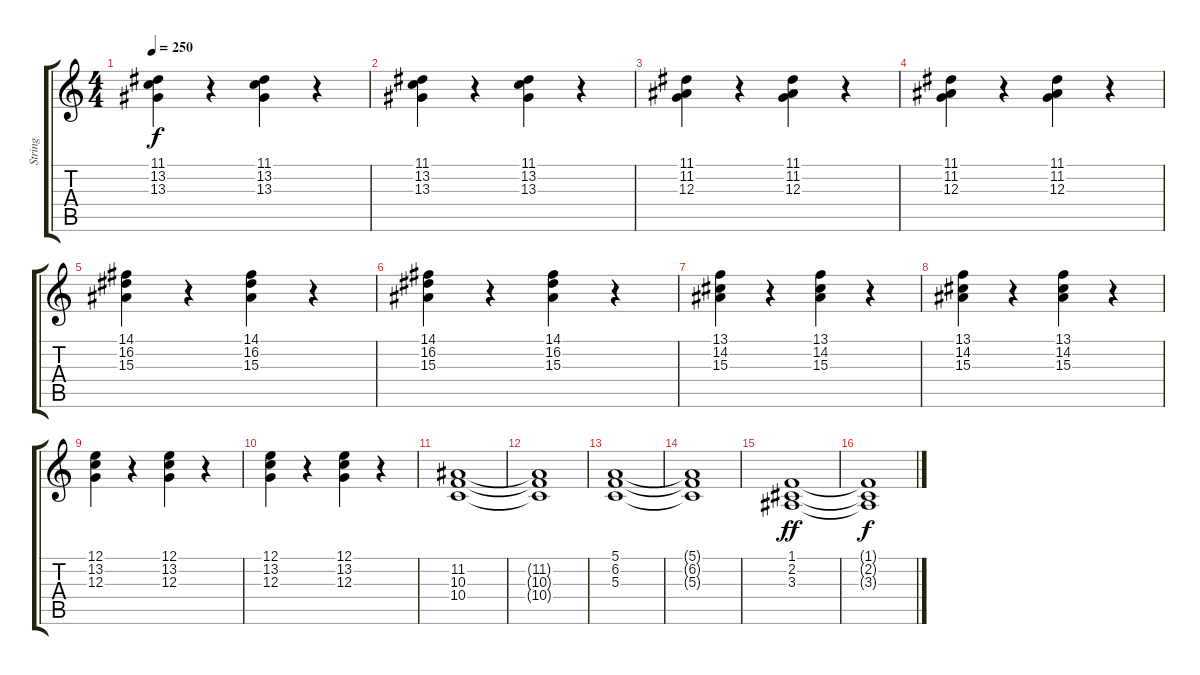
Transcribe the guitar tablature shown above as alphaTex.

\track ("String" "String") {instrument stringensemble2}
\staff {score tabs}
\tuning (E4 B3 G3 D3 A2 E2) {hide}
\ts (4 4)
\tempo 250
\clef g2
\ks c
(11.1 13.2 13.3).4{dy f} r.4 (11.1 13.2 13.3).4 r.4 |
(11.1 13.2 13.3).4 r.4 (11.1 13.2 13.3).4 r.4 |
(11.1 11.2 12.3).4 r.4 (11.1 11.2 12.3).4 r.4 |
(11.1 11.2 12.3).4 r.4 (11.1 11.2 12.3).4 r.4 |
(14.1 16.2 15.3).4 r.4 (14.1 16.2 15.3).4 r.4 |
(14.1 16.2 15.3).4 r.4 (14.1 16.2 15.3).4 r.4 |
(13.1 14.2 15.3).4 r.4 (13.1 14.2 15.3).4 r.4 |
(13.1 14.2 15.3).4 r.4 (13.1 14.2 15.3).4 r.4 |
(12.1 13.2 12.3).4 r.4 (12.1 13.2 12.3).4 r.4 |
(12.1 13.2 12.3).4 r.4 (12.1 13.2 12.3).4 r.4 |
(11.2 10.3 10.4).1 |
(11.2{t} 10.3{t} 10.4{t}).1 |
(5.1 6.2 5.3).1 |
(5.1{t} 6.2{t} 5.3{t}).1 |
(1.1 2.2 3.3).1{dy ff} |
(1.1{t} 2.2{t} 3.3{t}).1{dy f}
